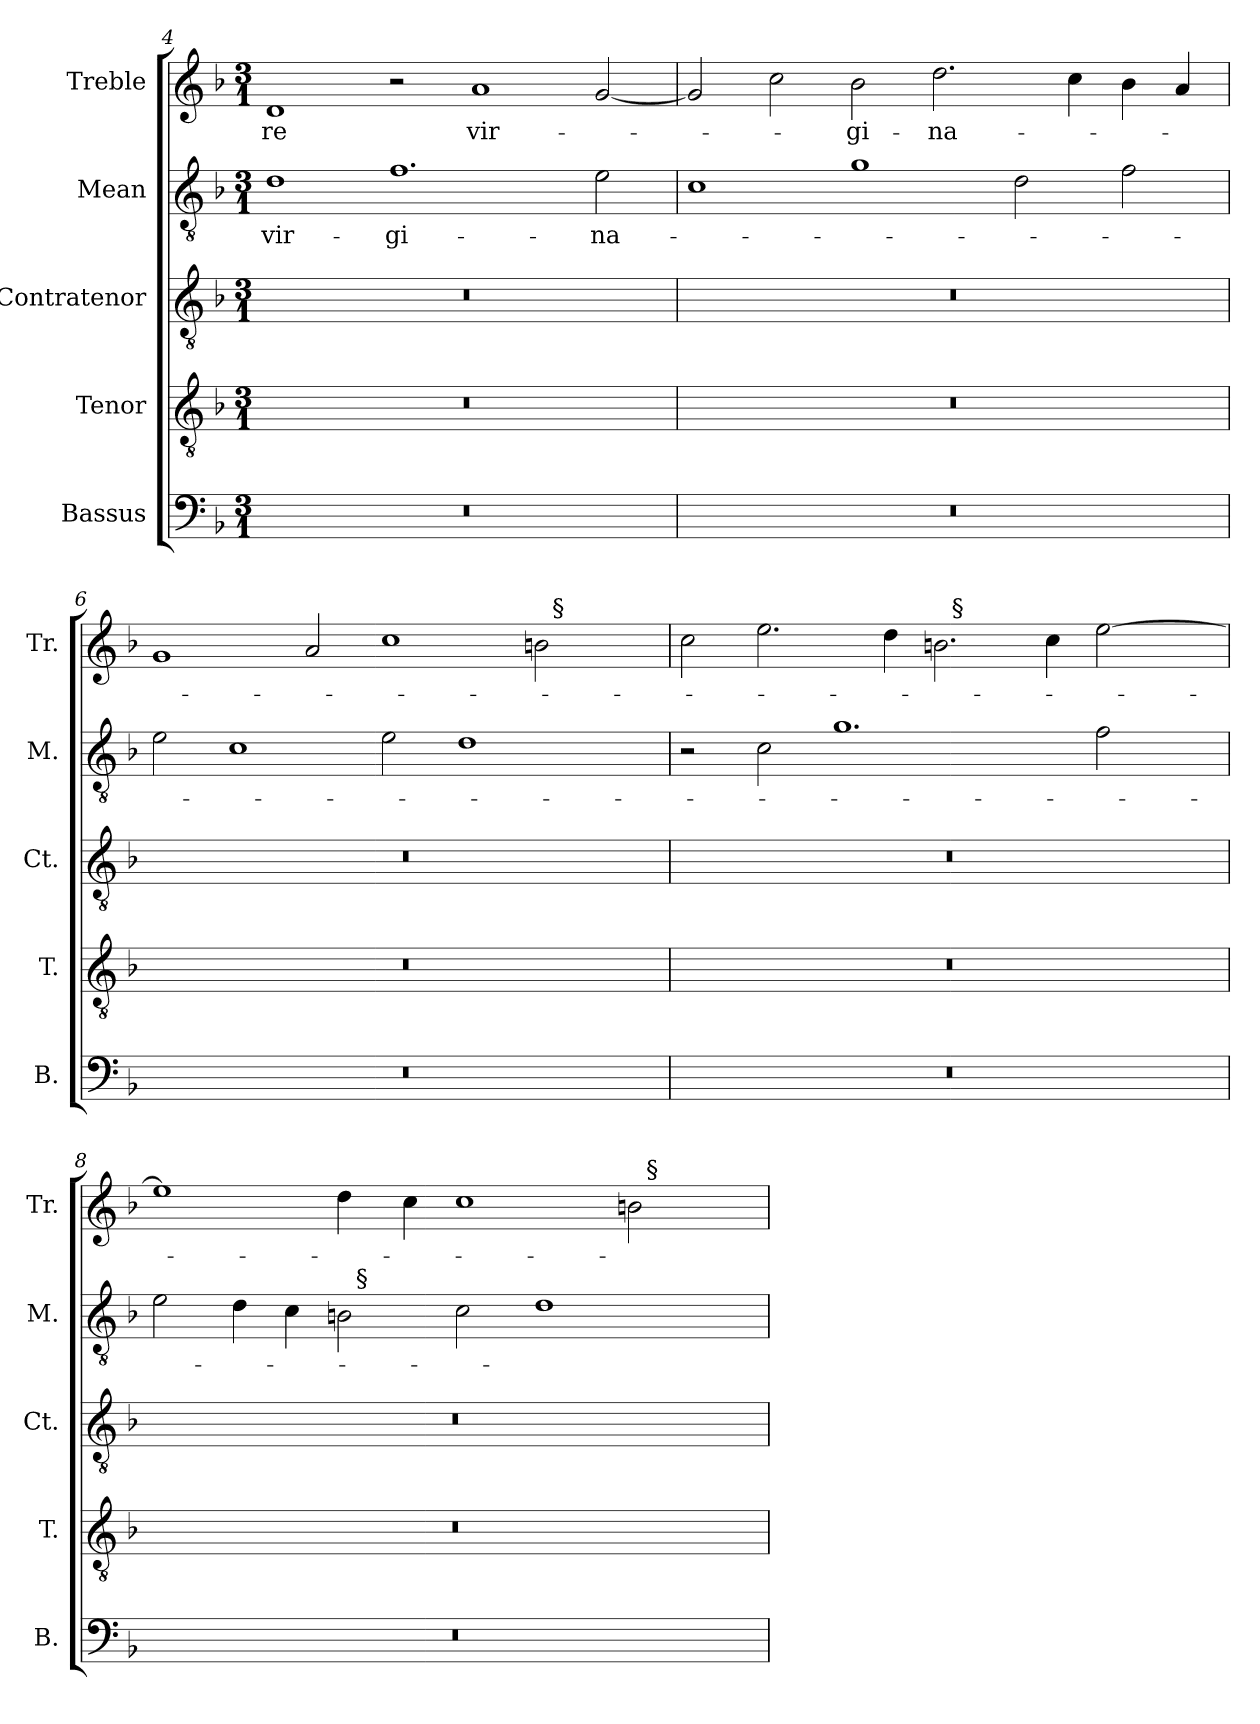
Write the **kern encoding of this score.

**kern	**kern	**kern	**kern	**text	**kern	**text
*part5	*part4	*part3	*part2	*part2	*part1	*part1
*staff5	*staff4	*staff3	*staff2	*staff2	*staff1	*staff1
*I"Bassus	*I"Tenor	*I"Contratenor	*I"Mean	*	*I"Treble	*
*I'B.	*I'T.	*I'Ct.	*I'M.	*	*I'Tr.	*
*clefF4	*clefGv2	*clefGv2	*clefGv2	*	*clefG2	*
*	*ITrd7c12	*ITrd7c12	*ITrd7c12	*	*	*
*k[b-]	*k[b-]	*k[b-]	*k[b-]	*	*k[b-]	*
*F:	*F:	*F:	*F:	*	*F:	*
*M3/1	*M3/1	*M3/1	*M3/1	*	*M3/1	*
=4	=4	=4	=4	=4	=4	=4
!LO:N:vis=1	!LO:N:vis=1	!LO:N:vis=1	!	!	!	!
!	!	!	!	!LO:LY:b:color=#000000	!	!
!	!	!	!	!	!	!LO:LY:b:color=#000000
0.r	0.r	0.r	1Di	vir-	1di	-re
!	!	!	!	!LO:LY:b:color=#000000	!	!
.	.	.	1.Fi	-gi-	2r	.
!	!	!	!	!	!	!LO:LY:b:color=#000000
.	.	.	.	.	1ai	vir-
!	!	!	!	!LO:LY:b:color=#000000	!	!
.	.	.	2Ei\	-na-	[<2gi/	.
!!LO:LB:g=z
=5`	=5`	=5`	=5`	=5`	=5`	=5`
!LO:N:vis=1	!LO:N:vis=1	!LO:N:vis=1	!	!	!	!
0.r	0.r	0.r	1Ci	.	2gi/]	.
.	.	.	.	.	2cci\	.
!	!	!	!	!	!	!LO:LY:b:color=#000000
.	.	.	1Gi	.	2b-i\	-gi-
!	!	!	!	!	!	!LO:LY:b:color=#000000
.	.	.	.	.	2.ddi\	-na-
.	.	.	2Di\	.	.	.
.	.	.	.	.	4cci\	.
.	.	.	2Fi\	.	4b-i\	.
.	.	.	.	.	4ai/	.
=6`	=6`	=6`	=6`	=6`	=6`	=6`
!LO:N:vis=1	!LO:N:vis=1	!LO:N:vis=1	!	!	!	!
*	*	*	*	*	*^	*
0.r	0.r	0.r	2Ei\	.	1gi	1ryy	.
.	.	.	1Ci	.	.	.	.
.	.	.	.	.	2ai/	1ryy	.
.	.	.	2Ei\	.	1cci	.	.
.	.	.	1Di	.	.	2ryy	.
.	.	.	.	.	2bi\	32ryy	.
.	.	.	.	.	.	256ryy	.
!	!	!	!	!	!	!LO:TX:a:t=§	!
.	.	.	.	.	.	4ryy	.
.	.	.	.	.	.	8ryy	.
.	.	.	.	.	.	16ryy	.
.	.	.	.	.	.	64..ryy	.
=7`	=7`	=7`	=7`	=7`	=7`	=7`	=7`
!LO:N:vis=1	!LO:N:vis=1	!LO:N:vis=1	!	!	!	!	!
0.r	0.r	0.r	2r	.	2cci\	1ryy	.
.	.	.	2Ci\	.	2.eei\	.	.
.	.	.	1.Gi	.	.	2ryy	.
.	.	.	.	.	4ddi\	.	.
.	.	.	.	.	2.bi\	32ryy	.
.	.	.	.	.	.	256ryy	.
!	!	!	!	!	!	!LO:TX:a:t=§	!
.	.	.	.	.	.	1ryy	.
.	.	.	.	.	4cci\	.	.
.	.	.	2Fi\	.	[>2eei\	.	.
.	.	.	.	.	.	4ryy	.
.	.	.	.	.	.	8ryy	.
.	.	.	.	.	.	16ryy	.
.	.	.	.	.	.	64..ryy	.
!!LO:LB:g=z	!!
=8`	=8`	=8`	=8`	=8`	=8`	=8`	=8`
!LO:N:vis=1	!LO:N:vis=1	!LO:N:vis=1	!	!	!	!	!
*	*	*	*^	*	*	*	*
0.r	0.r	0.r	2Ei\	1ryy	.	1eei]	1ryy	.
.	.	.	4Di\	.	.	.	.	.
.	.	.	4Ci\	.	.	.	.	.
.	.	.	2BBni\	32ryy	.	4ddi\	1ryy	.
.	.	.	.	256ryy	.	.	.	.
!	!	!	!	!LO:TX:a:t=§	!	!	!	!
.	.	.	.	1ryy	.	.	.	.
.	.	.	.	.	.	4cci\	.	.
.	.	.	2Ci\	.	.	1cci	.	.
.	.	.	1Di	.	.	.	2ryy	.
.	.	.	.	2ryy	.	.	.	.
.	.	.	.	.	.	2bi\	32ryy	.
.	.	.	.	.	.	.	256ryy	.
!	!	!	!	!	!	!	!LO:TX:a:t=§	!
.	.	.	.	4ryy	.	.	4ryy	.
.	.	.	.	8ryy	.	.	8ryy	.
.	.	.	.	16ryy	.	.	16ryy	.
.	.	.	.	64..ryy	.	.	64..ryy	.
*	*	*	*v	*v	*	*	*	*
*	*	*	*	*	*v	*v	*
=`	=`	=`	=`	=`	=`	=`
*-	*-	*-	*-	*-	*-	*-
